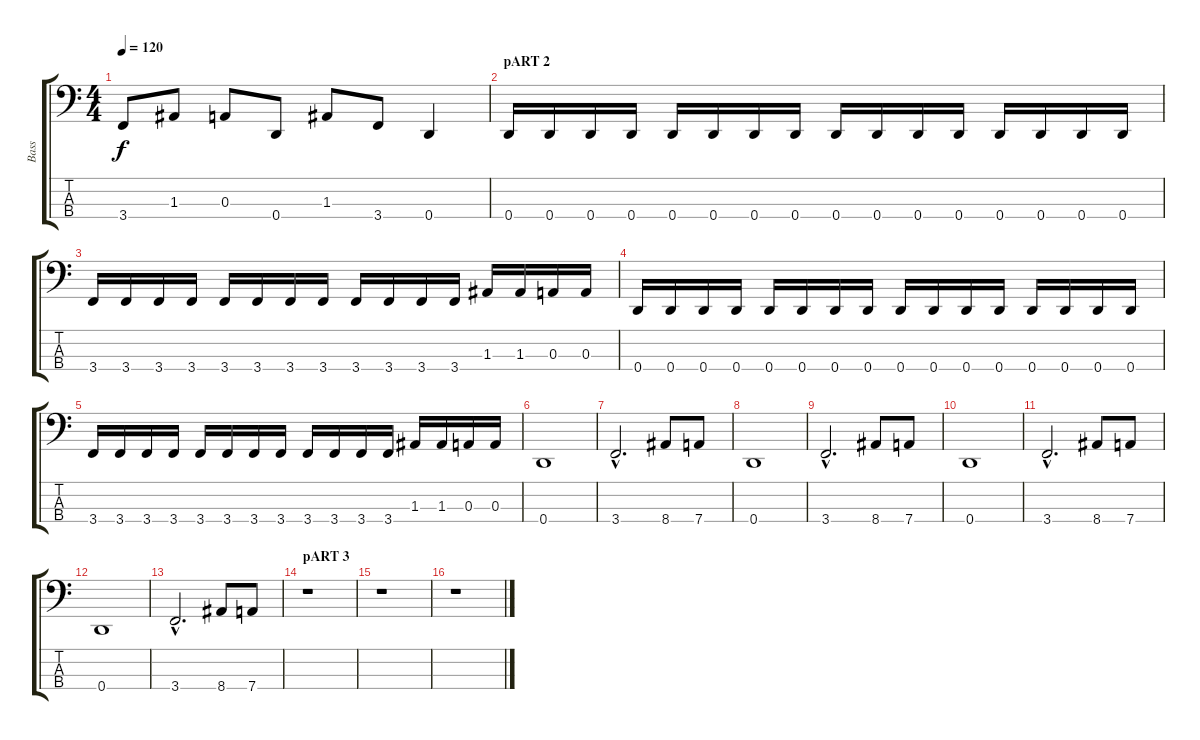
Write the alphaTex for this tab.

\track ("Bass" "Bass") {instrument electricbasspick}
\staff {score tabs}
\tuning (G2 D2 A1 D1) {hide}
\ts (4 4)
\tempo 120
\clef f4
\ks c
3.4{t}.8{dy f} 1.3.8 0.3.8 0.4.8 1.3.8 3.4.8 0.4.4 |
\section ("" "pART 2")
0.4.16 0.4.16 0.4.16 0.4.16 0.4.16 0.4.16 0.4.16 0.4.16 0.4.16 0.4.16 0.4.16 0.4.16 0.4.16 0.4.16 0.4.16 0.4.16 |
3.4.16 3.4.16 3.4.16 3.4.16 3.4.16 3.4.16 3.4.16 3.4.16 3.4.16 3.4.16 3.4.16 3.4.16 1.3.16 1.3.16 0.3.16 0.3.16 |
0.4.16 0.4.16 0.4.16 0.4.16 0.4.16 0.4.16 0.4.16 0.4.16 0.4.16 0.4.16 0.4.16 0.4.16 0.4.16 0.4.16 0.4.16 0.4.16 |
3.4.16 3.4.16 3.4.16 3.4.16 3.4.16 3.4.16 3.4.16 3.4.16 3.4.16 3.4.16 3.4.16 3.4.16 1.3.16 1.3.16 0.3.16 0.3.16 |
0.4.1 |
3.4{hac}.2{d} 8.4.8 7.4.8 |
0.4.1 |
3.4{hac}.2{d} 8.4.8 7.4.8 |
0.4.1 |
3.4{hac}.2{d} 8.4.8 7.4.8 |
0.4.1 |
3.4{hac}.2{d} 8.4.8 7.4.8 |
\section ("" "pART 3")
r.1 |
r.1 |
r.1
